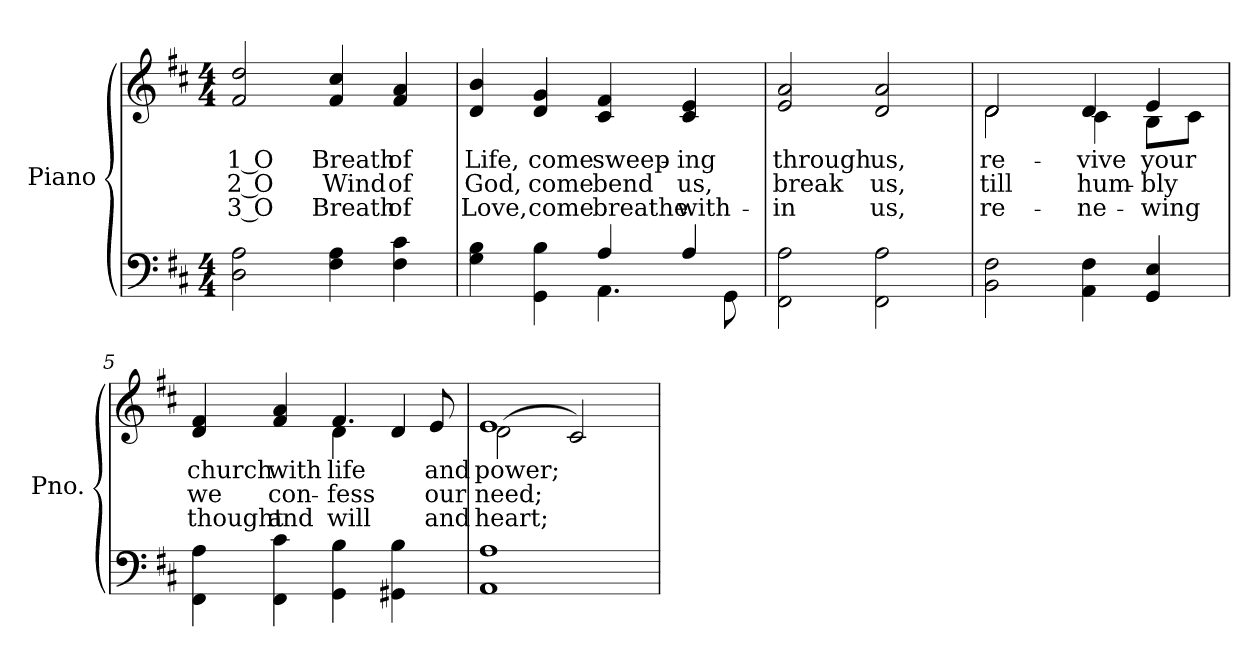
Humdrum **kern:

**kern	**kern	**text	**text	**text
*part2	*part1	*part1	*part1	*part1
*staff2	*staff1	*staff1	*staff1	*staff1
*I"Piano	*I"Piano	*	*	*
*I'Pno.	*I'Pno.	*	*	*
!!LO:PB:g=z
*clefF4	*clefG2	*	*	*
*k[f#c#]	*k[f#c#]	*	*	*
*D:	*D:	*	*	*
*M4/4	*M4/4	*	*	*
=1	=1	=1	=1	=1
!	!	!LO:LY:b:color=#000000	!LO:LY:b:color=#000000	!LO:LY:b:color=#000000
2Di\ 2Ai	2f#i/ 2ddi	1 O	2 O	3 O
!	!	!LO:LY:b:color=#000000	!LO:LY:b:color=#000000	!LO:LY:b:color=#000000
4F#i\ 4Ai	4f#i/ 4cc#i	Breath	Wind	Breath
!	!	!LO:LY:b:color=#000000	!LO:LY:b:color=#000000	!LO:LY:b:color=#000000
4F#i\ 4c#i	4f#i/ 4ai	of	of	of
=2	=2	=2	=2	=2
*^	*	*	*	*
!	!	!	!LO:LY:b:color=#000000	!LO:LY:b:color=#000000	!LO:LY:b:color=#000000
4Gi\ 4Bi	2ryy	4di/ 4bi	Life,	God,	Love,
!	!	!	!LO:LY:b:color=#000000	!LO:LY:b:color=#000000	!LO:LY:b:color=#000000
4GGi\ 4Bi	.	4di/ 4gi	come	come	come
!	!	!	!LO:LY:b:color=#000000	!LO:LY:b:color=#000000	!LO:LY:b:color=#000000
4Ai/	4.AAi\	4c#i/ 4f#i	sweep-	bend	breathe
!	!	!	!LO:LY:b:color=#000000	!LO:LY:b:color=#000000	!LO:LY:b:color=#000000
4Ai/	.	4c#i/ 4ei	-ing	us,	with-
.	8GGi\	.	.	.	.
*v	*v	*	*	*	*
=3	=3	=3	=3	=3
*^	*	*	*	*
!	!	!	!LO:LY:b:color=#000000	!LO:LY:b:color=#000000	!LO:LY:b:color=#000000
*v	*v	*	*	*	*
2FF#i\ 2Ai	2ei/ 2ai	through	break	-in
!	!	!LO:LY:b:color=#000000	!LO:LY:b:color=#000000	!LO:LY:b:color=#000000
2FF#i\ 2Ai	2di/ 2ai	us,	us,	us,
!!LO:LB:g=z
=4	=4	=4	=4	=4
!	!	!LO:LY:b:color=#000000	!LO:LY:b:color=#000000	!LO:LY:b:color=#000000
*	*^	*	*	*
2BBi\ 2F#i	2di/	2di\	re-	till	re-
!	!	!	!LO:LY:b:color=#000000	!LO:LY:b:color=#000000	!LO:LY:b:color=#000000
4AAi\ 4F#i	4di/	4c#i\	-vive	hum-	-ne-
!	!	!	!LO:LY:b:color=#000000	!LO:LY:b:color=#000000	!LO:LY:b:color=#000000
4GGi/ 4Ei	4ei/	8Bi\L	your	-bly	-wing
.	.	8c#i\J	.	.	.
=5	=5	=5	=5	=5	=5
!	!	!	!LO:LY:b:color=#000000	!LO:LY:b:color=#000000	!LO:LY:b:color=#000000
4FF#i\ 4Ai	4di/ 4f#i	2ryy	church	we	thought
!	!	!	!LO:LY:b:color=#000000	!LO:LY:b:color=#000000	!LO:LY:b:color=#000000
4FF#i\ 4c#i	4f#i/ 4ai	.	with	con-	and
!	!	!	!LO:LY:b:color=#000000	!LO:LY:b:color=#000000	!LO:LY:b:color=#000000
4GGi\ 4Bi	4.f#i/	4di\	life	-fess	will
4GG#Xi\ 4Bi	.	4di/	.	.	.
!	!	!	!LO:LY:b:color=#000000	!LO:LY:b:color=#000000	!LO:LY:b:color=#000000
.	8ei/	.	and	our	and
=6	=6	=6	=6	=6	=6
!	!	!	!LO:LY:b:color=#000000	!LO:LY:b:color=#000000	!LO:LY:b:color=#000000
1AAi 1Ai	1ei	(2di\	power;	need;	heart;
.	.	2c#i/)	.	.	.
*	*v	*v	*	*	*
=	=	=	=	=
*-	*-	*-	*-	*-
